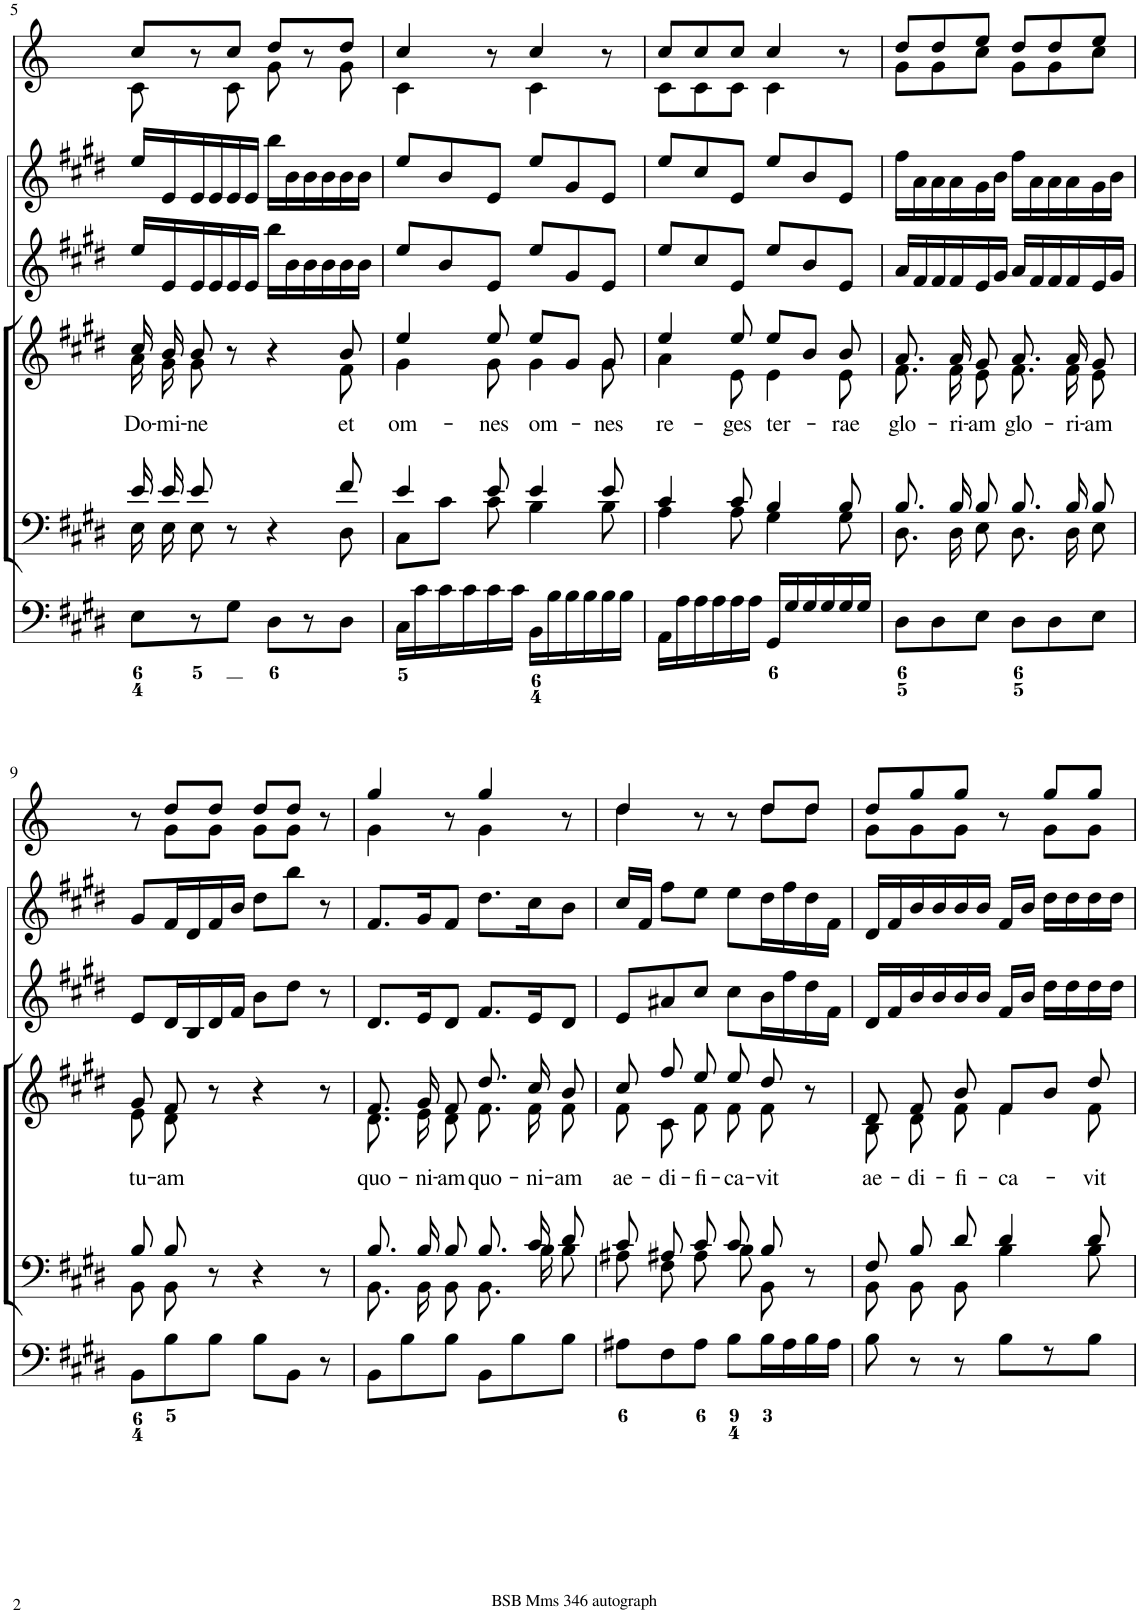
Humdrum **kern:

**kern	**kern	**kern	**text	**kern	**kern	**kern
*part6	*part5	*part4	*part4	*part3	*part2	*part1
*staff6	*staff5	*staff4	*staff4	*staff3	*staff2	*staff1
*I"Organ	*I"Voice	*I"Voice	*	*I"Violin	*I"Violini	*I"Corni in E
*	*	*	*	*I'Vln	*I'Vln	*
!!LO:PB:g=z
*clefF4	*clefF4	*clefG2	*	*clefG2	*clefG2	*clefG2
*	*	*	*	*	*	*Trd5c8
*k[f#c#g#d#]	*k[f#c#g#d#]	*k[f#c#g#d#]	*	*k[f#c#g#d#]	*k[f#c#g#d#]	*k[]
*M6/8	*M6/8	*M6/8	*	*M6/8	*M6/8	*M6/8
=5	=5	=5	=5	=5	=5	=5
*	*^	*	*	*	*	*
!	!	!	!	!LO:LY:b	!	!	!
*	*	*	*^	*	*	*	*^
8E\L	16e/	16E\	16cc#/	16a\	Do-	16ee/LL	16ee/LL	8cc/L	8c\
!	!	!	!	!	!LO:LY:b	!	!	!	!
.	16e/	16E\	16b/	16g#\	-mi-	16e/	16e/	.	.
!	!	!	!	!	!LO:LY:b	!	!	!	!
8r	8e/	8E\	8b/	8g#\	-ne	16e/	16e/	8r	8ryy
.	.	.	.	.	.	16e/	16e/	.	.
8G#\J	8r	4.ryy	8r	4.ryy	.	16e/	16e/	8cc/J	8c\
.	.	.	.	.	.	16e/JJ	16e/JJ	.	.
8D#\L	4r	.	4r	.	.	16bb\LL	16bb\LL	8dd/L	8g\
.	.	.	.	.	.	16b\	16b\	.	.
8r	.	.	.	.	.	16b\	16b\	8r	8ryy
.	.	.	.	.	.	16b\	16b\	.	.
!	!	!	!	!	!LO:LY:b	!	!	!	!
8D#\J	8f#/	8D#\	8b/	8f#\	et	16b\	16b\	8dd/J	8g\
.	.	.	.	.	.	16b\JJ	16b\JJ	.	.
=6	=6	=6	=6	=6	=6	=6	=6	=6	=6
!	!	!	!	!	!LO:LY:b	!	!	!	!
16C#\LL	4e/	8C#\L	4ee/	4g#\	om-	8ee/L	8ee/L	4cc/	4c\
16c#\	.	.	.	.	.	.	.	.	.
16c#\	.	8c#\J	.	.	.	8b/	8b/	.	.
16c#\	.	.	.	.	.	.	.	.	.
!	!	!	!	!	!LO:LY:b	!	!	!	!
16c#\	8e/	8c#\	8ee/	8g#\	-nes	8e/J	8e/J	8r	8ryy
16c#\JJ	.	.	.	.	.	.	.	.	.
!	!	!	!	!	!LO:LY:b	!	!	!	!
16BB\LL	4e/	4B\	8ee/L	4g#\	om-	8ee/L	8ee/L	4cc/	4c\
16B\	.	.	.	.	.	.	.	.	.
16B\	.	.	8g#/J	.	.	8g#/	8g#/	.	.
16B\	.	.	.	.	.	.	.	.	.
!	!	!	!	!	!LO:LY:b	!	!	!	!
16B\	8e/	8B\	8g#/	8g#\	-nes	8e/J	8e/J	8r	8ryy
16B\JJ	.	.	.	.	.	.	.	.	.
=7	=7	=7	=7	=7	=7	=7	=7	=7	=7
!	!	!	!	!	!LO:LY:b	!	!	!	!
16AA\LL	4c#/	4A\	4ee/	4a\	re-	8ee/L	8ee/L	8cc/L	8c\L
16A\	.	.	.	.	.	.	.	.	.
16A\	.	.	.	.	.	8cc#/	8cc#/	8cc/	8c\
16A\	.	.	.	.	.	.	.	.	.
!	!	!	!	!	!LO:LY:b	!	!	!	!
16A\	8c#/	8A\	8ee/	8e\	-ges	8e/J	8e/J	8cc/J	8c\J
16A\JJ	.	.	.	.	.	.	.	.	.
!	!	!	!	!	!LO:LY:b	!	!	!	!
16GG#/LL	4B/	4G#\	8ee/L	4e\	ter-	8ee/L	8ee/L	4cc/	4c\
16G#/	.	.	.	.	.	.	.	.	.
16G#/	.	.	8b/J	.	.	8b/	8b/	.	.
16G#/	.	.	.	.	.	.	.	.	.
!	!	!	!	!	!LO:LY:b	!	!	!	!
16G#/	8B/	8G#\	8b/	8e\	-rae	8e/J	8e/J	8r	8ryy
16G#/JJ	.	.	.	.	.	.	.	.	.
=8	=8	=8	=8	=8	=8	=8	=8	=8	=8
!	!	!	!	!	!LO:LY:b	!	!	!	!
8D#\L	8.B/	8.D#\	8.a/	8.f#\	glo-	16a/LL	16ff#\LL	8dd/L	8g\L
.	.	.	.	.	.	16f#/	16a\	.	.
8D#\	.	.	.	.	.	16f#/	16a\	8dd/	8g\
!	!	!	!	!	!LO:LY:b	!	!	!	!
.	16B/	16D#\	16a/	16f#\	-ri-	16f#/	16a\	.	.
!	!	!	!	!	!LO:LY:b	!	!	!	!
8E\J	8B/	8E\	8g#/	8e\	-am	16e/	16g#\	8ee/J	8cc\J
.	.	.	.	.	.	16g#/JJ	16b\JJ	.	.
!	!	!	!	!	!LO:LY:b	!	!	!	!
8D#\L	8.B/	8.D#\	8.a/	8.f#\	glo-	16a/LL	16ff#\LL	8dd/L	8g\L
.	.	.	.	.	.	16f#/	16a\	.	.
8D#\	.	.	.	.	.	16f#/	16a\	8dd/	8g\
!	!	!	!	!	!LO:LY:b	!	!	!	!
.	16B/	16D#\	16a/	16f#\	-ri-	16f#/	16a\	.	.
!	!	!	!	!	!LO:LY:b	!	!	!	!
8E\J	8B/	8E\	8g#/	8e\	-am	16e/	16g#\	8ee/J	8cc\J
.	.	.	.	.	.	16g#/JJ	16b\JJ	.	.
!!LO:LB:g=z	!!
=9	=9	=9	=9	=9	=9	=9	=9	=9	=9
!	!	!	!	!	!LO:LY:b	!	!	!	!
8BB\L	8B/	8BB\	8g#/	8e\	tu-	8e/L	8g#/L	8r	8ryy
!	!	!	!	!	!LO:LY:b	!	!	!	!
8B\	8B/	8BB\	8f#/	8d#\	-am	16d#/L	16f#/L	8dd/L	8g\L
.	.	.	.	.	.	16B/	16d#/	.	.
8B\J	8r	2ryy	8r	2ryy	.	16d#/	16f#/	8dd/J	8g\J
.	.	.	.	.	.	16f#/JJ	16b/JJ	.	.
8B\L	4r	.	4r	.	.	8b\L	8dd#\L	8dd/L	8g\L
8BB\J	.	.	.	.	.	8dd#\J	8bb\J	8dd/J	8g\J
8r	8r	.	8r	.	.	8r	8r	8r	8ryy
=10	=10	=10	=10	=10	=10	=10	=10	=10	=10
!	!	!	!	!	!LO:LY:b	!	!	!	!
8BB\L	8.B/	8.BB\	8.f#/	8.d#\	quo-	8.d#/L	8.f#/L	4gg/	4g\
8B\	.	.	.	.	.	.	.	.	.
!	!	!	!	!	!LO:LY:b	!	!	!	!
.	16B/	16BB\	16g#/	16e\	-ni-	16e/K	16g#/K	.	.
!	!	!	!	!	!LO:LY:b	!	!	!	!
8B\J	8B/	8BB\	8f#/	8d#\	-am	8d#/J	8f#/J	8r	8ryy
!	!	!	!	!	!LO:LY:b	!	!	!	!
8BB\L	8.B/	8.BB\	8.dd#/	8.f#\	quo-	8.f#/L	8.dd#\L	4gg/	4g\
8B\	.	.	.	.	.	.	.	.	.
!	!	!	!	!	!LO:LY:b	!	!	!	!
.	16c#/	16B\	16cc#/	16f#\	-ni-	16e/K	16cc#\K	.	.
!	!	!	!	!	!LO:LY:b	!	!	!	!
8B\J	8d#/	8B\	8b/	8f#\	-am	8d#/J	8b\J	8r	8ryy
=11	=11	=11	=11	=11	=11	=11	=11	=11	=11
!	!	!	!	!	!LO:LY:b	!	!	!	!
8A#X\L	8c#/	8A#X\	8cc#/	8f#\	ae-	8e/L	16cc#/LL	4dd/	4dd\
.	.	.	.	.	.	.	16f#/JJ	.	.
!	!	!	!	!	!LO:LY:b	!	!	!	!
8F#\	8A#X/	8F#\	8ff#/	8c#\	-di-	8a#X/	8ff#\L	.	.
!	!	!	!	!	!LO:LY:b	!	!	!	!
8A#\J	8c#/	8A#\	8ee/	8f#\	-fi-	8cc#/J	8ee\J	8r	4ryy
!	!	!	!	!	!LO:LY:b	!	!	!	!
8B\L	8c#/	8B\	8ee/	8f#\	-ca-	8cc#\L	8ee\L	8r	.
!	!	!	!	!	!LO:LY:b	!	!	!	!
16B\L	8B/	8BB\	8dd#/	8f#\	-vit	16b\L	16dd#\L	8dd/L	8dd\L
16A#\	.	.	.	.	.	16ff#\	16ff#\	.	.
16B\	8r	8ryy	8r	8ryy	.	16dd#\	16dd#\	8dd/J	8dd\J
16A#\JJ	.	.	.	.	.	16f#\JJ	16f#\JJ	.	.
=12	=12	=12	=12	=12	=12	=12	=12	=12	=12
!	!	!	!	!	!LO:LY:b	!	!	!	!
8B\	8F#/	8BB\	8d#/	8B\	ae-	16d#/LL	16d#/LL	8dd/L	8g\L
.	.	.	.	.	.	16f#/	16f#/	.	.
!	!	!	!	!	!LO:LY:b	!	!	!	!
8r	8B/	8BB\	8f#/	8d#\	-di-	16b/	16b/	8gg/	8g\
.	.	.	.	.	.	16b/	16b/	.	.
!	!	!	!	!	!LO:LY:b	!	!	!	!
8r	8d#/	8BB\	8b/	8f#\	-fi-	16b/	16b/	8gg/J	8g\J
.	.	.	.	.	.	16b/JJ	16b/JJ	.	.
!	!	!	!	!	!LO:LY:b	!	!	!	!
8B\L	4d#/	4B\	8f#/L	4f#\	-ca-	16f#/LL	16f#/LL	8r	8ryy
.	.	.	.	.	.	16b/JJ	16b/JJ	.	.
8r	.	.	8b/J	.	.	16dd#\LL	16dd#\LL	8gg/L	8g\L
.	.	.	.	.	.	16dd#\	16dd#\	.	.
!	!	!	!	!	!LO:LY:b	!	!	!	!
8B\J	8d#/	8B\	8dd#/	8f#\	-vit	16dd#\	16dd#\	8gg/J	8g\J
.	.	.	.	.	.	16dd#\JJ	16dd#\JJ	.	.
*	*v	*v	*	*	*	*	*	*v	*v
*	*	*v	*v	*	*	*	*
=	=	=	=	=	=	=
*-	*-	*-	*-	*-	*-	*-
